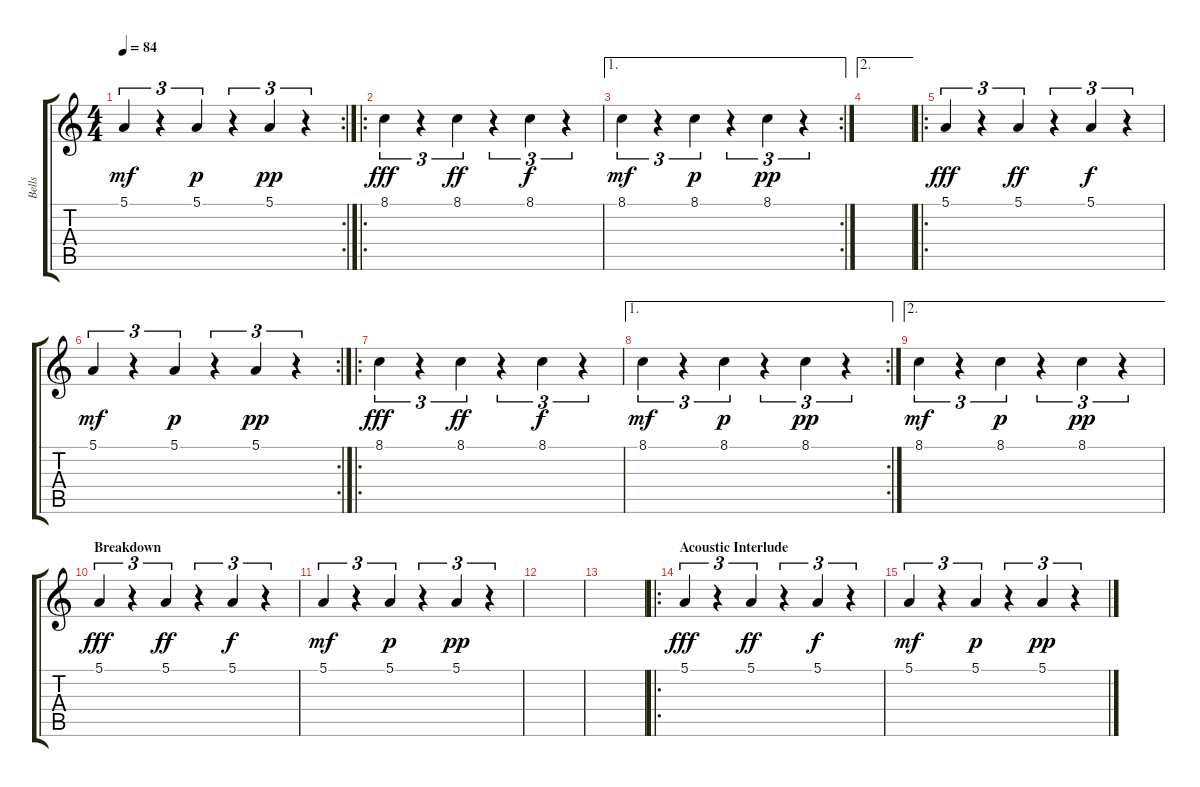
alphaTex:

\track ("Bells" "Bells") {instrument tubularbells}
\staff {score tabs}
\tuning (E4 B3 G3 D3 A2 E2) {hide}
\rc 2
\ts (4 4)
\tempo 84
\clef g2
\ks c
5.1.4{tu (3 2) dy mf} r.4{tu (3 2)} 5.1.4{tu (3 2) dy p} r.4{tu (3 2)} 5.1.4{tu (3 2) dy pp} r.4{tu (3 2)} |
\ro
8.1.4{tu (3 2) dy fff} r.4{tu (3 2)} 8.1.4{tu (3 2) dy ff} r.4{tu (3 2)} 8.1.4{tu (3 2) dy f} r.4{tu (3 2)} |
\ae 1
\rc 2
8.1.4{tu (3 2) dy mf} r.4{tu (3 2)} 8.1.4{tu (3 2) dy p} r.4{tu (3 2)} 8.1.4{tu (3 2) dy pp} r.4{tu (3 2)} |
\ae 2
|
\ro
5.1.4{tu (3 2) dy fff} r.4{tu (3 2)} 5.1.4{tu (3 2) dy ff} r.4{tu (3 2)} 5.1.4{tu (3 2) dy f} r.4{tu (3 2)} |
\rc 2
5.1.4{tu (3 2) dy mf} r.4{tu (3 2)} 5.1.4{tu (3 2) dy p} r.4{tu (3 2)} 5.1.4{tu (3 2) dy pp} r.4{tu (3 2)} |
\ro
8.1.4{tu (3 2) dy fff} r.4{tu (3 2)} 8.1.4{tu (3 2) dy ff} r.4{tu (3 2)} 8.1.4{tu (3 2) dy f} r.4{tu (3 2)} |
\ae 1
\rc 2
8.1.4{tu (3 2) dy mf} r.4{tu (3 2)} 8.1.4{tu (3 2) dy p} r.4{tu (3 2)} 8.1.4{tu (3 2) dy pp} r.4{tu (3 2)} |
\ae 2
8.1.4{tu (3 2) dy mf} r.4{tu (3 2)} 8.1.4{tu (3 2) dy p} r.4{tu (3 2)} 8.1.4{tu (3 2) dy pp} r.4{tu (3 2)} |
\section ("" "Breakdown")
5.1.4{tu (3 2) dy fff} r.4{tu (3 2)} 5.1.4{tu (3 2) dy ff} r.4{tu (3 2)} 5.1.4{tu (3 2) dy f} r.4{tu (3 2)} |
5.1.4{tu (3 2) dy mf} r.4{tu (3 2)} 5.1.4{tu (3 2) dy p} r.4{tu (3 2)} 5.1.4{tu (3 2) dy pp} r.4{tu (3 2)} |
|
|
\ro
\section ("" "Acoustic Interlude")
5.1.4{tu (3 2) dy fff} r.4{tu (3 2)} 5.1.4{tu (3 2) dy ff} r.4{tu (3 2)} 5.1.4{tu (3 2) dy f} r.4{tu (3 2)} |
5.1.4{tu (3 2) dy mf} r.4{tu (3 2)} 5.1.4{tu (3 2) dy p} r.4{tu (3 2)} 5.1.4{tu (3 2) dy pp} r.4{tu (3 2)}
